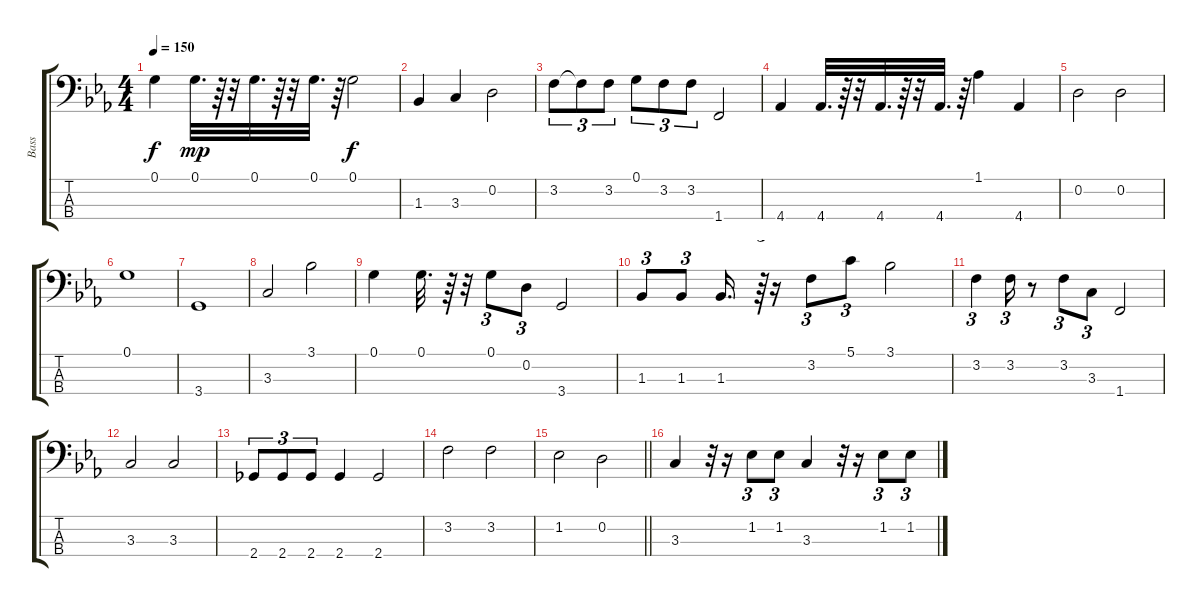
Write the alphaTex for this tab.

\track ("Bass" "Bass") {instrument electricbassfinger}
\staff {score tabs}
\tuning (G2 D2 A1 E1) {hide}
\ts (4 4)
\tempo 150
\clef f4
\ks cminor
0.1.4{dy f} 0.1.32{d dy mp} r.64 r.32 0.1.32{d} r.64 r.32 0.1.32{d} r.64 0.1.2{dy f} |
1.3.4 3.3.4 0.2.2 |
3.2.8{tu (3 2)} 3.2{t}.8{tu (3 2)} 3.2.8{tu (3 2)} 0.1.8{tu (3 2)} 3.2.8{tu (3 2)} 3.2.8{tu (3 2)} 1.4.2 |
4.4.4 4.4.32{d} r.64 r.32 4.4.32{d} r.64 r.32 4.4.32{d} r.64 1.1.4 4.4.4 |
0.2.2 0.2.2 |
0.1.1 |
3.4.1 |
3.3.2 3.1.2 |
0.1.4 0.1.32{d} r.64 r.32 0.1.8{tu (3 2)} 0.2.8{tu (3 2)} 3.4.2 |
1.3.8{tu (3 2)} 1.3.8{tu (3 2)} 1.3.16{d} r.64{tu (3 2)} r.16 3.2.8{tu (3 2)} 5.1.8{tu (3 2)} 3.1.2 |
3.2.4{tu (3 2)} 3.2.16{tu (3 2)} r.8 3.2.8{tu (3 2)} 3.3.8{tu (3 2)} 1.4.2 |
3.3.2 3.3.2 |
2.4.8{tu (3 2)} 2.4.8{tu (3 2)} 2.4.8{tu (3 2)} 2.4.4 2.4.2 |
3.2.2 3.2.2 |
\barLineRight lightlight
1.2.2 0.2.2 |
3.3.4 r.32{tu (3 2)} r.16 1.2.8{tu (3 2)} 1.2.8{tu (3 2)} 3.3.4 r.32{tu (3 2)} r.16 1.2.8{tu (3 2)} 1.2.8{tu (3 2)}
